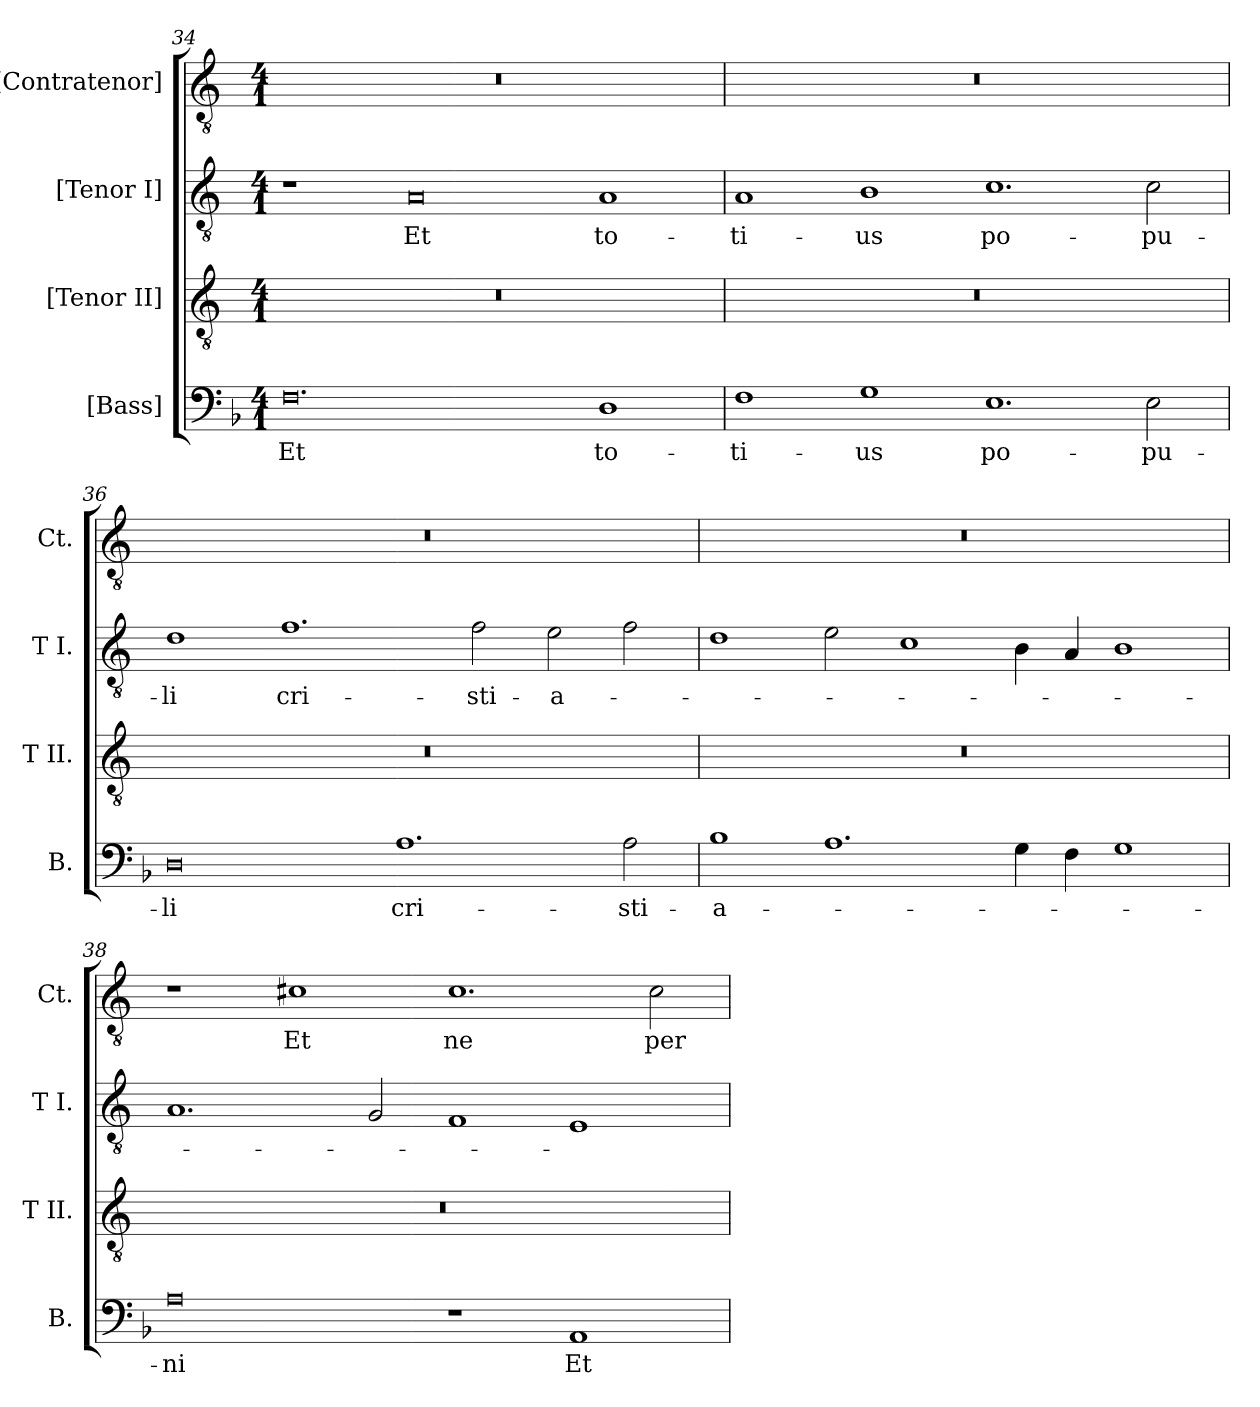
**kern	**text	**kern	**kern	**text	**kern	**text
*part4	*part4	*part3	*part2	*part2	*part1	*part1
*staff4	*staff4	*staff3	*staff2	*staff2	*staff1	*staff1
*I"[Bass]	*	*I"[Tenor II]	*I"[Tenor I]	*	*I"[Contratenor]	*
*I'B.	*	*I'T II.	*I'T I.	*	*I'Ct.	*
!!LO:LB:g=z
*clefF4	*	*clefGv2	*clefGv2	*	*clefGv2	*
*	*	*ITrd7c12	*ITrd7c12	*	*ITrd7c12	*
*k[b-]	*	*k[]	*k[]	*	*k[]	*
*F:	*	*C:	*C:	*	*C:	*
*M4/1	*	*M4/1	*M4/1	*	*M4/1	*
=34	=34	=34	=34	=34	=34	=34
!	!LO:LY:b:color=#000000	!LO:N:vis=1	!	!	!LO:N:vis=1	!
0.Fi	Et	00r	1r	.	00r	.
!	!	!	!	!LO:LY:b:color=#000000	!	!
.	.	.	0AAi	Et	.	.
!	!LO:LY:b:color=#000000	!	!	!	!	!
!	!	!	!	!LO:LY:b:color=#000000	!	!
1Di	to-	.	1AAi	to-	.	.
=35	=35	=35	=35	=35	=35	=35
!	!LO:LY:b:color=#000000	!LO:N:vis=1	!	!	!	!
!	!	!	!	!LO:LY:b:color=#000000	!LO:N:vis=1	!
1Fi	-ti-	00r	1AAi	-ti-	00r	.
!	!LO:LY:b:color=#000000	!	!	!	!	!
!	!	!	!	!LO:LY:b:color=#000000	!	!
1Gi	-us	.	1BBi	-us	.	.
!	!LO:LY:b:color=#000000	!	!	!	!	!
!	!	!	!	!LO:LY:b:color=#000000	!	!
1.Ei	po-	.	1.Ci	po-	.	.
!	!LO:LY:b:color=#000000	!	!	!	!	!
!	!	!	!	!LO:LY:b:color=#000000	!	!
2Ei\	-pu-	.	2Ci\	-pu-	.	.
=36	=36	=36	=36	=36	=36	=36
!	!LO:LY:b:color=#000000	!LO:N:vis=1	!	!	!	!
!	!	!	!	!LO:LY:b:color=#000000	!LO:N:vis=1	!
0Di	-li	00r	1Di	-li	00r	.
!	!	!	!	!LO:LY:b:color=#000000	!	!
.	.	.	1.Fi	cri-	.	.
!	!LO:LY:b:color=#000000	!	!	!	!	!
1.Ai	cri-	.	.	.	.	.
!	!	!	!	!LO:LY:b:color=#000000	!	!
.	.	.	2Fi\	-sti-	.	.
!	!	!	!	!LO:LY:b:color=#000000	!	!
.	.	.	2Ei\	-a-	.	.
!	!LO:LY:b:color=#000000	!	!	!	!	!
2Ai\	-sti-	.	2Fi\	.	.	.
!!LO:PB:g=z
=37	=37	=37	=37	=37	=37	=37
!	!LO:LY:b:color=#000000	!LO:N:vis=1	!	!	!LO:N:vis=1	!
1B-i	-a-	00r	1Di	.	00r	.
1.Ai	.	.	2Ei\	.	.	.
.	.	.	1Ci	.	.	.
4Gi\	.	.	4BBi\	.	.	.
4Fi\	.	.	4AAi/	.	.	.
1Gi	.	.	1BBi	.	.	.
=38	=38	=38	=38	=38	=38	=38
!	!LO:LY:b:color=#000000	!LO:N:vis=1	!	!	!	!
0Ai	-ni	00r	1.AAi	.	1r	.
!	!	!	!	!	!	!LO:LY:b:color=#000000
.	.	.	.	.	1C#Xi	Et
.	.	.	2GGi/	.	.	.
!	!	!	!	!	!	!LO:LY:b:color=#000000
1r	.	.	1FFi	.	1.C#i	ne
!	!LO:LY:b:color=#000000	!	!	!	!	!
1AAi	Et	.	1EEi	.	.	.
!	!	!	!	!	!	!LO:LY:b:color=#000000
.	.	.	.	.	2C#i\	per-
=	=	=	=	=	=	=
*-	*-	*-	*-	*-	*-	*-
